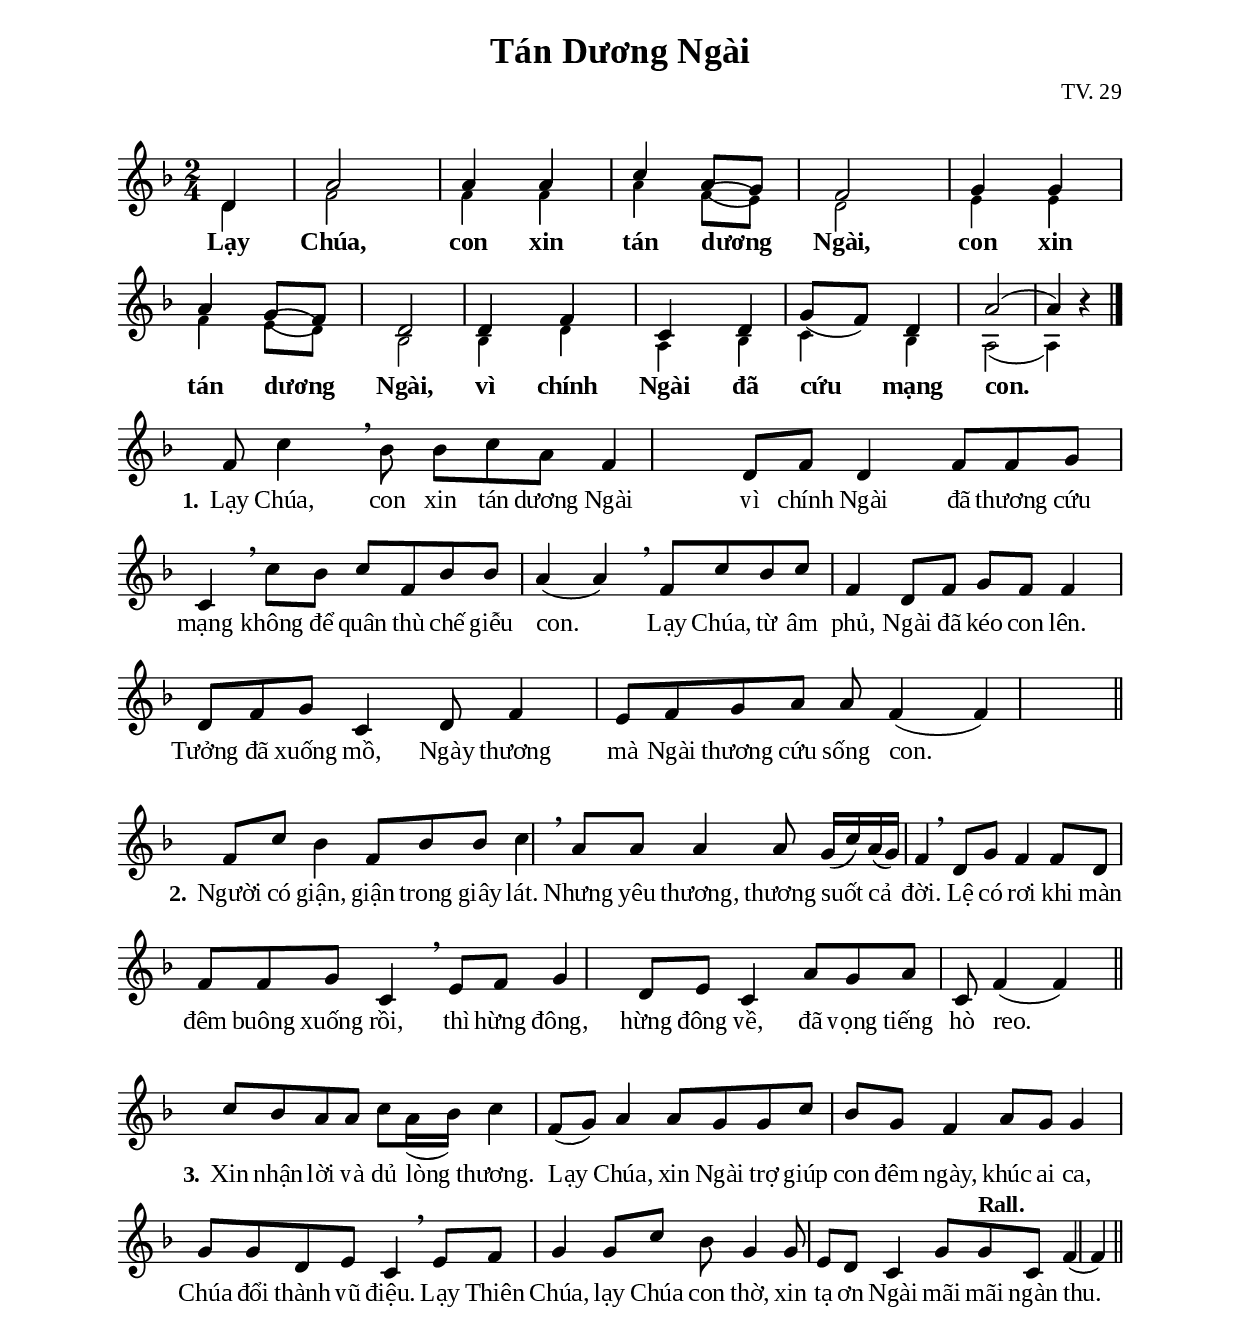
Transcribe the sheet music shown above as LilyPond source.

% Cài đặt chung
\version "2.20.0"
\include "english.ly"

\header {
  title = "Tán Dương Ngài"
  composer = "TV. 29"
  arranger = " "
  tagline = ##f
}

global = {
  \key f \major
  \time 2/4
}

\paper {
  #(set-paper-size "a4")
  top-margin = 20\mm
  bottom-margin = 15\mm
  left-margin = 20\mm
  right-margin = 20\mm
  indent = #0
  #(define fonts
	 (make-pango-font-tree "Liberation Serif"
	 		       "Liberation Serif"
			       "Liberation Serif"
			       (/ 20 20)))
}

% Nhạc điệp khúc
nhacDiepKhucSop= \relative c' {
  \override Lyrics.LyricSpace.minimum-distance = #4.0
  \override Score.BarNumber.break-visibility = ##(#f #f #f)
  \partial 4 d4 |
  a'2 |
  a4 a |
  c a8 _(g) |
  f2 |
  g4 g |
  a g8 _(f) |
  d2 |
  d4 f |
  c d |
  g8 _(f) d4 |
  a'2 ( |
  a4) r \bar "|."
}

nhacDiepKhucBass= \relative c' {
  \override Lyrics.LyricSpace.minimum-distance = #4.0
  \override Score.BarNumber.break-visibility = ##(#f #f #f)
  \override NoteHead.font-size = #-2
  \partial 4 d4 |
  f2 |
  f4 f |
  a f8 ^(e) |
  d2 |
  e4 e |
  f e8 ^(d) |
  bf2 |
  bf4 d |
  a bf |
  c bf |
  a2 ( |
  a4) r
}

% Nhạc phiên khúc
nhacPhienKhucMot = \relative c' {
  \set Score.barAlways = ##t
  \set Score.defaultBarType = ""
  \override Score.BarNumber.break-visibility = ##(#f #f #f)
  f8 c'4 \breathe
  bf8 bf c a f4 d8 f d4 f8 f g c,4 \breathe
  c'8 bf c f, bf bf a4 (a) \breathe
  f8 c' bf c f,4 d8 f g f f4 d8 f g c,4
  d8 f4 e8 f g a a f4 (f) \bar "||"
}

nhacPhienKhucHai = \relative c' {
  \set Score.barAlways = ##t
  \set Score.defaultBarType = ""
  \override Score.BarNumber.break-visibility = ##(#f #f #f)
  f8 c' bf4 f8 bf bf c4 \breathe
  a8 a a4 a8 g16 _(c) a (g) f4 \breathe
  d8 g f4 f8 d f f g c,4 \breathe
  e8 f g4 d8 e c4 a'8 g a c, f4 (f) \bar "||"
}

nhacPhienKhucBa = \relative c'' {
  \set Score.barAlways = ##t
  \set Score.defaultBarType = ""
  \override Score.BarNumber.break-visibility = ##(#f #f #f)
  c8 bf a a c a16 _(bf) c4 f,8 (g) a4 a8 g g c bf g f4
  a8 g g4 g8 g d e c4 \breathe
  e8 f g4 g8 c bf g4 g8 e d c4
  g'8
  \tempo "Rall." g c, f4 (f) \bar "||"
}

% Lời điệp khúc
loiDiepKhuc = \lyricmode {
  \override Lyrics.LyricText.font-series = #'bold
  Lạy Chúa, con xin tán dương Ngài,
  con xin tán dương Ngài,
  vì chính Ngài đã cứu mạng con.
}

% Lời phiên khúc
loiPhienKhucMot = \lyricmode {
  \set stanza = #"1."
  Lạy Chúa, con xin tán dương Ngài
  vì chính Ngài đã thương cứu mạng
  không để quân thù chế giễu con.
  Lạy Chúa, từ âm phủ, Ngài đã kéo con lên.
  Tưởng đã xuống mồ,
  Ngày thương mà Ngài thương cứu sống con.
}

loiPhienKhucHai = \lyricmode {
  \set stanza = #"2."
  Người có giận, giận trong giây lát.
  Nhưng yêu thương, thương suốt cả đời.
  Lệ có rơi khi màn đêm buông xuống rồi,
  thì hừng đông, hừng đông về, đã vọng tiếng hò reo.
}

loiPhienKhucBa = \lyricmode {
  \set stanza = #"3."
  Xin nhận lời và dủ lòng thương.
  Lạy Chúa, xin Ngài trợ giúp con đêm ngày,
  khúc ai ca, Chúa đổi thành vũ điệu.
  Lạy Thiên Chúa, lạy Chúa con thờ,
  xin tạ ơn Ngài mãi mãi ngàn thu.
}


% Dàn trang
\score {
  \new ChoirStaff <<
    \new Staff = chorus \with {
        \consists "Merge_rests_engraver"
      }
      <<
      \new Voice = "sopranos" {
        \voiceOne \global \stemUp \nhacDiepKhucSop
      }
      \new Voice = "basses" {
        \voiceTwo \global \stemDown \nhacDiepKhucBass
      }
    >>
    \new Lyrics = basses
    \context Lyrics = basses \lyricsto sopranos \loiDiepKhuc
  >>
}

\score {
  \new ChoirStaff <<
    \new Staff = verses <<
      \override Staff.TimeSignature.transparent = ##t
      \new Voice = "verse" {
        \key f \major \stemNeutral \nhacPhienKhucMot
      }
    >>
    \new Lyrics \lyricsto verse \loiPhienKhucMot
  >>
}

\score {
  \new ChoirStaff <<
    \new Staff = verses <<
      \override Staff.TimeSignature.transparent = ##t
      \new Voice = "verse" {
        \key f \major \stemNeutral \nhacPhienKhucHai
      }
    >>
    \new Lyrics \lyricsto verse \loiPhienKhucHai
  >>
}

\score {
  \new ChoirStaff <<
    \new Staff = verses <<
      \override Staff.TimeSignature.transparent = ##t
      \new Voice = "verse" {
        \key f \major \stemNeutral \nhacPhienKhucBa
      }
    >>
    \new Lyrics \lyricsto verse \loiPhienKhucBa
  >>
}
